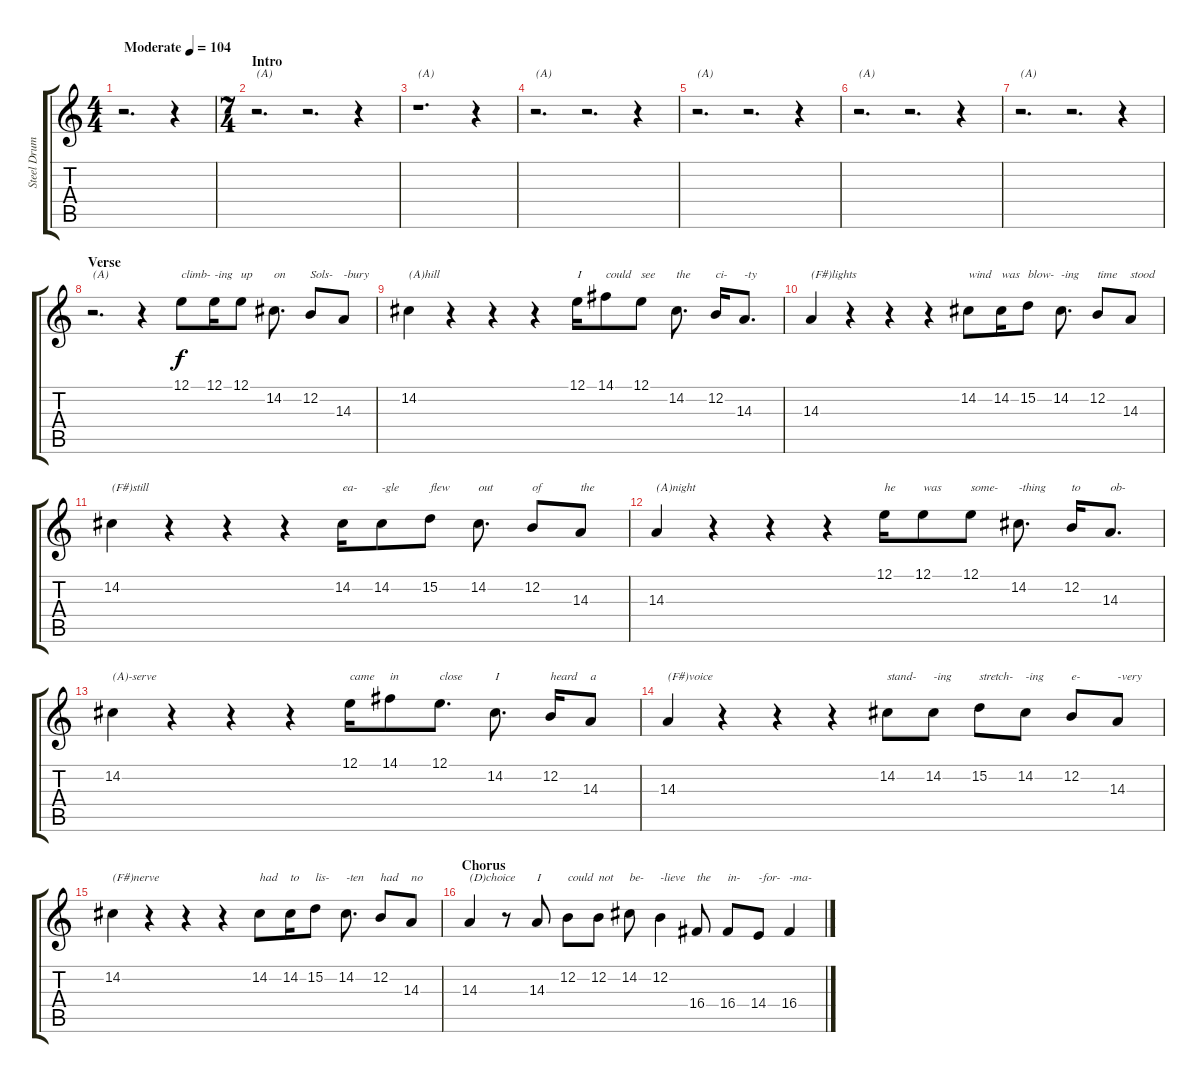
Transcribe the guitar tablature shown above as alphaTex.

\track ("Steel Drums" "Steel Drum") {instrument steeldrums}
\staff {score tabs}
\tuning (E4 B3 G3 D3 A2 E2) {hide}
\ts (4 4)
\tempo (104 "Moderate")
\clef g2
\ks c
r.2{d dy f instrument steeldrums} r.4 |
\ts (7 4)
\section ("" "Intro")
r.2{d txt "(A)"} r.2{d} r.4 |
r.1{d txt "(A)"} r.4 |
r.2{d txt "(A)"} r.2{d} r.4 |
r.2{d txt "(A)"} r.2{d} r.4 |
r.2{d txt "(A)"} r.2{d} r.4 |
r.2{d txt "(A)"} r.2{d} r.4 |
\section ("" "Verse")
r.2{d txt "(A)"} r.4 12.1.8{txt "climb-"} 12.1.16{txt "-ing"} 12.1.8{txt "up"} 14.2.8{d txt "on"} 12.2.8{txt "Sols-"} 14.3.8{txt "-bury"} |
14.2.4{txt "(A)hill"} r.4 r.4 r.4 12.1.16{txt "I"} 14.1.8{txt "could"} 12.1.8{txt "see"} 14.2.8{d txt "the"} 12.2.16{txt "ci-"} 14.3.8{d txt "-ty"} |
14.3.4{txt "(F#)lights"} r.4 r.4 r.4 14.2.8{txt "wind"} 14.2.16{txt "was"} 15.2.8{txt "blow-"} 14.2.8{d txt "-ing"} 12.2.8{txt "time"} 14.3.8{txt "stood"} |
14.2.4{txt "(F#)still"} r.4 r.4 r.4 14.2.16{txt "ea-"} 14.2.8{txt "-gle"} 15.2.8{txt "flew"} 14.2.8{d txt "out"} 12.2.8{txt "of"} 14.3.8{txt "the"} |
14.3.4{txt "(A)night"} r.4 r.4 r.4 12.1.16{txt "he"} 12.1.8{txt "was"} 12.1.8{txt "some-"} 14.2.8{d txt "-thing"} 12.2.16{txt "to"} 14.3.8{d txt "ob-"} |
14.2.4{txt "(A)-serve"} r.4 r.4 r.4 12.1.16{txt "came"} 14.1.8{txt "in"} 12.1.8{d txt "close"} 14.2.8{d txt "I"} 12.2.16{txt "heard"} 14.3.8{txt "a"} |
14.3.4{txt "(F#)voice"} r.4 r.4 r.4 14.2.8{txt "stand-"} 14.2.8{txt "-ing"} 15.2.8{txt "stretch-"} 14.2.8{txt "-ing"} 12.2.8{txt "e-"} 14.3.8{txt "-very"} |
14.2.4{txt "(F#)nerve"} r.4 r.4 r.4 14.2.8{txt "had"} 14.2.16{txt "to"} 15.2.8{txt "lis-"} 14.2.8{d txt "-ten"} 12.2.8{txt "had"} 14.3.8{txt "no"} |
\section ("" "Chorus")
14.3.4{txt "(D)choice"} r.8 14.3.8{txt "I"} 12.2.8{txt "could"} 12.2.8{txt "not"} 14.2.8{txt "be-"} 12.2.4{txt "-lieve"} 16.4.8{txt "the"} 16.4.8{txt "in-"} 14.4.8{txt "-for-"} 16.4.4{txt "-ma-"}
